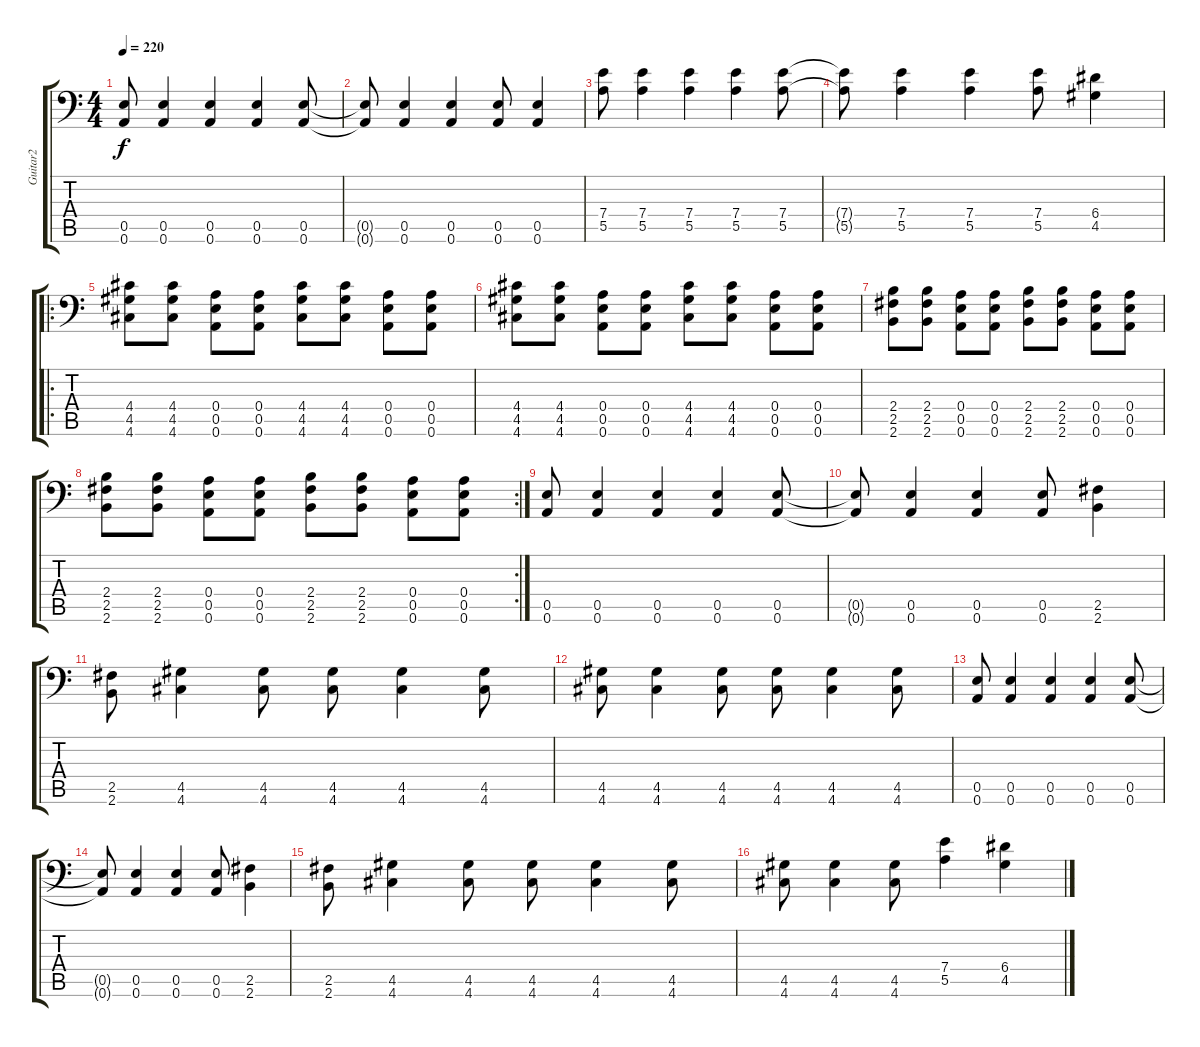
\track ("Guitar2" "Guitar2") {instrument distortionguitar}
\staff {score tabs}
\tuning (B3 Gb3 D3 A2 E2 A1) {hide}
\ts (4 4)
\tempo 220
\clef f4
\ks c
(0.5 0.6).8{dy f} (0.5 0.6).4 (0.5 0.6).4 (0.5 0.6).4 (0.5 0.6).8 |
(0.5{t} 0.6{t}).8 (0.5 0.6).4 (0.5 0.6).4 (0.5 0.6).8 (0.5 0.6).4 |
(7.4 5.5).8 (7.4 5.5).4 (7.4 5.5).4 (7.4 5.5).4 (7.4 5.5).8 |
(7.4{t} 5.5{t}).8 (7.4 5.5).4 (7.4 5.5).4 (7.4 5.5).8 (6.4 4.5).4 |
\ro
(4.4 4.5 4.6).8 (4.4 4.5 4.6).8 (0.4 0.5 0.6).8 (0.4 0.5 0.6).8 (4.4 4.5 4.6).8 (4.4 4.5 4.6).8 (0.4 0.5 0.6).8 (0.4 0.5 0.6).8 |
(4.4 4.5 4.6).8 (4.4 4.5 4.6).8 (0.4 0.5 0.6).8 (0.4 0.5 0.6).8 (4.4 4.5 4.6).8 (4.4 4.5 4.6).8 (0.4 0.5 0.6).8 (0.4 0.5 0.6).8 |
(2.4 2.5 2.6).8 (2.4 2.5 2.6).8 (0.4 0.5 0.6).8 (0.4 0.5 0.6).8 (2.4 2.5 2.6).8 (2.4 2.5 2.6).8 (0.4 0.5 0.6).8 (0.4 0.5 0.6).8 |
\rc 2
(2.4 2.5 2.6).8 (2.4 2.5 2.6).8 (0.4 0.5 0.6).8 (0.4 0.5 0.6).8 (2.4 2.5 2.6).8 (2.4 2.5 2.6).8 (0.4 0.5 0.6).8 (0.4 0.5 0.6).8 |
(0.5 0.6).8 (0.5 0.6).4 (0.5 0.6).4 (0.5 0.6).4 (0.5 0.6).8 |
(0.5{t} 0.6{t}).8 (0.5 0.6).4 (0.5 0.6).4 (0.5 0.6).8 (2.5 2.6).4 |
(2.5 2.6).8 (4.5 4.6).4 (4.5 4.6).8 (4.5 4.6).8 (4.5 4.6).4 (4.5 4.6).8 |
(4.5 4.6).8 (4.5 4.6).4 (4.5 4.6).8 (4.5 4.6).8 (4.5 4.6).4 (4.5 4.6).8 |
(0.5 0.6).8 (0.5 0.6).4 (0.5 0.6).4 (0.5 0.6).4 (0.5 0.6).8 |
(0.5{t} 0.6{t}).8 (0.5 0.6).4 (0.5 0.6).4 (0.5 0.6).8 (2.5 2.6).4 |
(2.5 2.6).8 (4.5 4.6).4 (4.5 4.6).8 (4.5 4.6).8 (4.5 4.6).4 (4.5 4.6).8 |
(4.5 4.6).8 (4.5 4.6).4 (4.5 4.6).8 (7.4 5.5).4 (6.4 4.5).4
